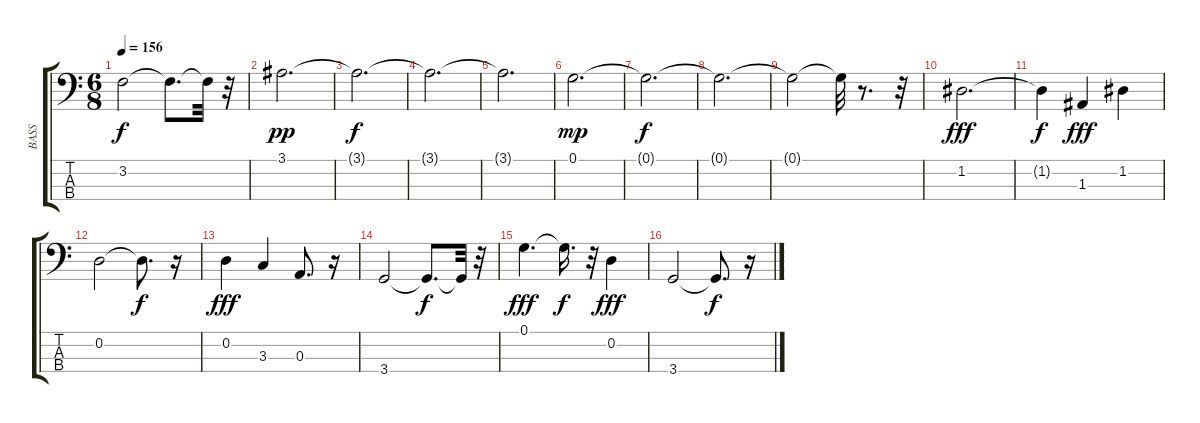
\track ("BASS" "BASS") {instrument acousticbass}
\staff {score tabs}
\tuning (G2 D2 A1 E1) {hide}
\ts (6 8)
\tempo 156
\clef f4
\ks c
3.2{t}.2{dy f} 3.2{t}.8{d} 3.2{t}.32 r.32 |
3.1.2{d dy pp} |
3.1{t}.2{d dy f} |
3.1{t}.2{d} |
3.1{t}.2{d} |
0.1.2{d dy mp} |
0.1{t}.2{d dy f} |
0.1{t}.2{d} |
0.1{t}.2 0.1{t}.32 r.8{d} r.32 |
1.2.2{d dy fff} |
1.2{t}.4{dy f} 1.3.4{dy fff} 1.2.4 |
0.2.2 0.2{t}.8{d dy f} r.16 |
0.2.4{dy fff} 3.3.4 0.3.8{d} r.16 |
3.4.2 3.4{t}.8{d dy f} 3.4{t}.32 r.32 |
0.1.4{d dy fff} 0.1{t}.16{d dy f} r.32 0.2.4{dy fff} |
3.4.2 3.4{t}.8{d dy f} r.16
